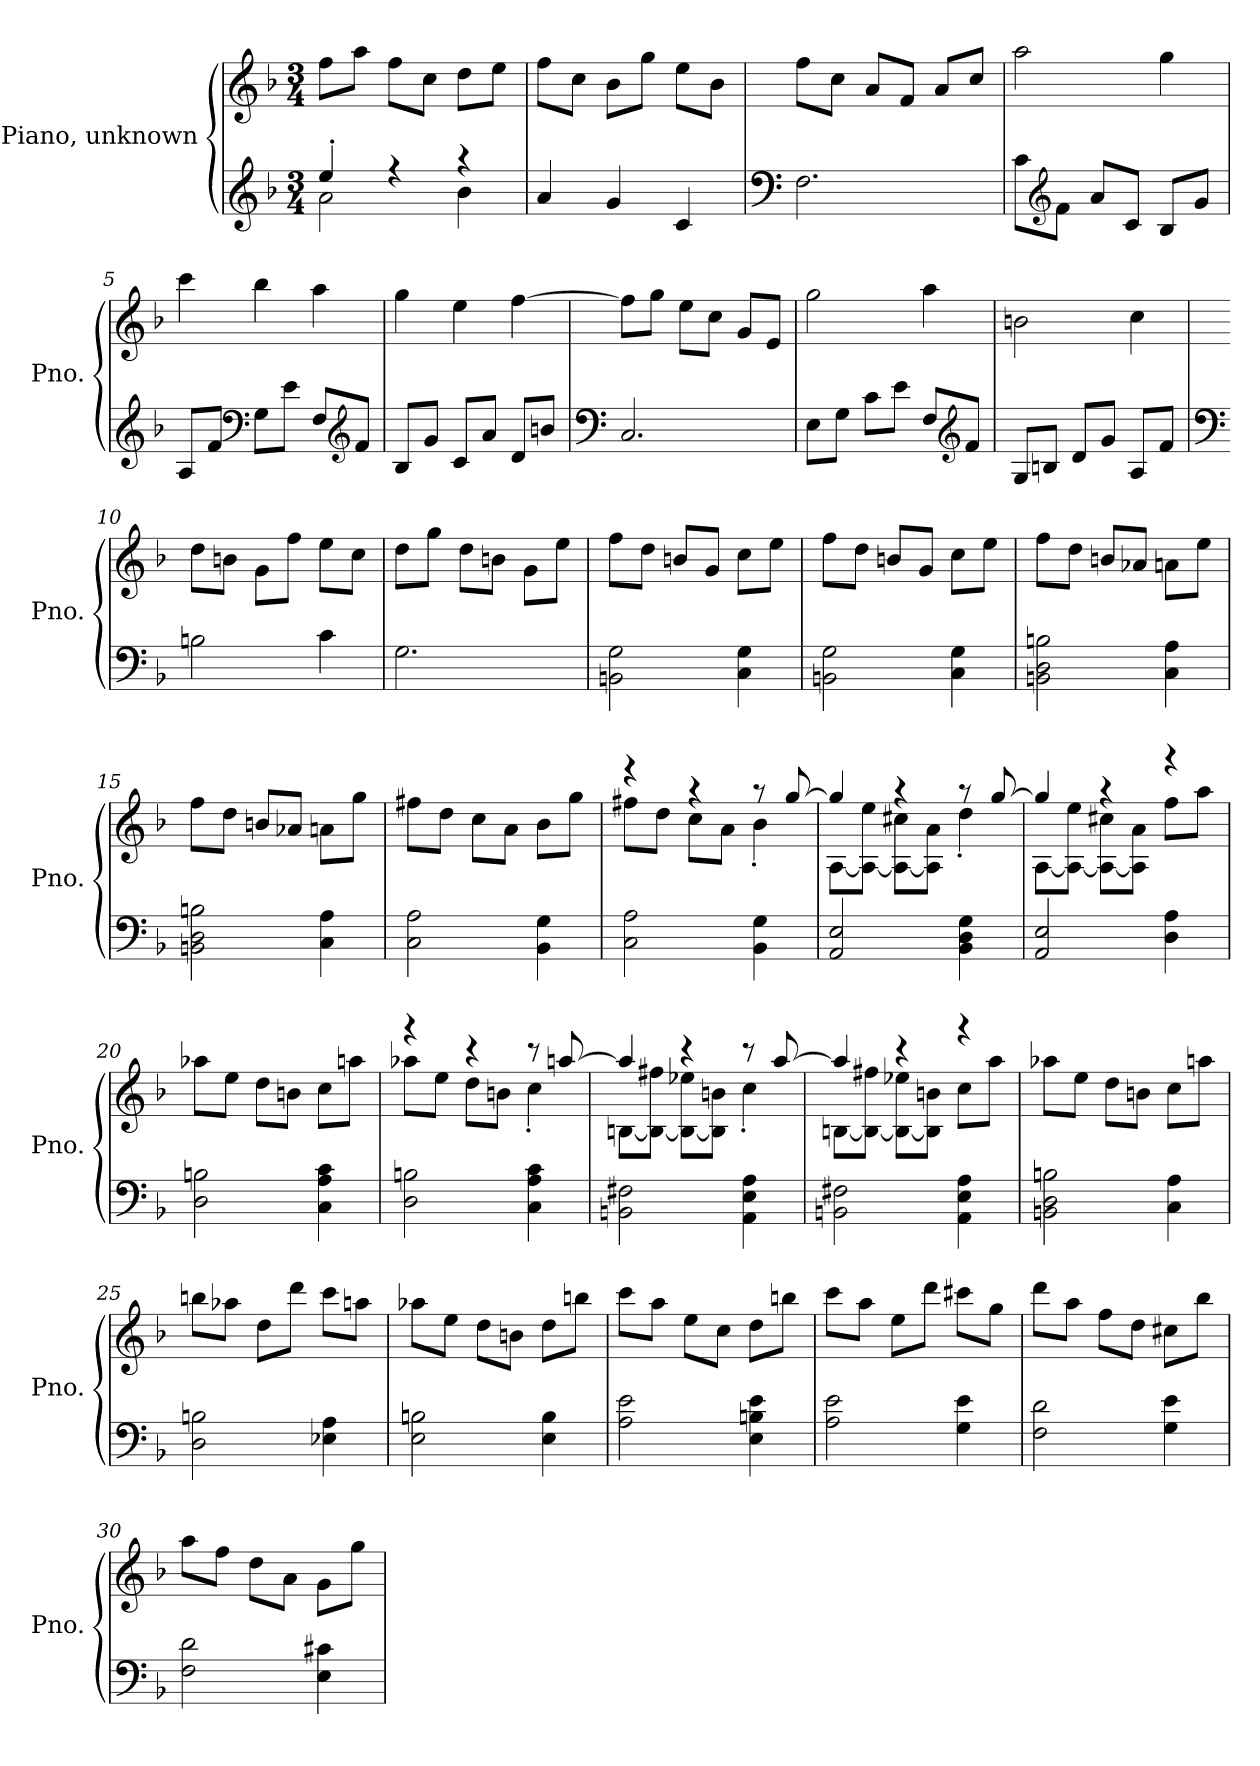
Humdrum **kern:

**kern	**kern
*part1	*part1
*staff2	*staff1
*I"Piano, unknown	*
*I'Pno.	*
*clefG2	*clefG2
*k[b-]	*k[b-]
*M3/4	*M3/4
*MM195	*MM195
=1	=1
*^	*
4ee'/	2a\	8ff\L
.	.	8aa\J
4r	.	8ff\L
.	.	8cc\J
4r	4b-\	8dd\L
.	.	8ee\J
*v	*v	*
=2	=2
4a/	8ff\L
.	8cc\J
4g/	8b-\L
.	8gg\J
4c/	8ee\L
.	8b-\J
=3	=3
*clefF4	*
2.F\	8ff\L
.	8cc\J
.	8a/L
.	8f/J
.	8a/L
.	8cc/J
=4	=4
8c\L	2aa\
*clefG2	*
8f\J	.
8a/L	.
8c/J	.
8B-/L	4gg\
8g/J	.
=5	=5
8A/L	4ccc\
8f/J	.
*clefF4	*
8G\L	4bb-\
8e\J	.
8F/L	4aa\
*clefG2	*
8f/J	.
!!LO:LB:g=z
=6	=6
8B-/L	4gg\
8g/J	.
8c/L	4ee\
8a/J	.
8d/L	[4ff\
8bn/J	.
=7	=7
*clefF4	*
2.C/	8ff\L]
.	8gg\J
.	8ee\L
.	8cc\J
.	8g/L
.	8e/J
=8	=8
8E\L	2gg\
8G\J	.
8c\L	.
8e\J	.
8F/L	4aa\
*clefG2	*
8f/J	.
=9	=9
8G/L	2bn\
8Bn/J	.
8d/L	.
8g/J	.
8A/L	4cc\
8f/J	.
=10	=10
*clefF4	*
2Bn\	8dd\L
.	8bn\J
.	8g\L
.	8ff\J
4c\	8ee\L
.	8cc\J
!!LO:LB:g=z
=11	=11
2.G\	8dd\L
.	8gg\J
.	8dd\L
.	8bn\J
.	8g\L
.	8ee\J
=12	=12
2BBn\ 2G\	8ff\L
.	8dd\J
.	8bn/L
.	8g/J
4C\ 4G\	8cc\L
.	8ee\J
=13	=13
2BBn\ 2G\	8ff\L
.	8dd\J
.	8bn/L
.	8g/J
4C\ 4G\	8cc\L
.	8ee\J
=14	=14
2BBn\ 2D\ 2Bn\	8ff\L
.	8dd\J
.	8bn/L
.	8a-X/J
4C\ 4A\	8an\L
.	8ee\J
=15	=15
2BBn\ 2D\ 2Bn\	8ff\L
.	8dd\J
.	8bn/L
.	8a-X/J
4C\ 4A\	8an\L
.	8gg\J
!!LO:LB:g=z
=16	=16
2C\ 2A\	8ff#X\L
.	8dd\J
.	8cc\L
.	8a\J
4BB-\ 4G\	8b-\L
.	8gg\J
=17	=17
*	*^
2C\ 2A\	4r	8ff#X\L
.	.	8dd\J
.	4r	8cc\L
.	.	8a\J
4BB-\ 4G\	8r	4b-'\
.	[8gg/	.
=18	=18	=18
2AA/ 2E/	4gg/]	[8A\L
.	.	8A\_ 8ee\J
.	4r	8A\_ 8cc#X\L
.	.	8A\] 8a\J
4BB-\ 4D\ 4G\	8r	4dd'\
.	[8gg/	.
=19	=19	=19
2AA/ 2E/	4gg/]	[8A\L
.	.	8A\_ 8ee\J
.	4r	8A\_ 8cc#X\L
.	.	8A\] 8a\J
4D\ 4A\	4r	8ff\L
.	.	8aa\J
*	*v	*v
=20	=20
2D\ 2Bn\	8aa-X\L
.	8ee\J
.	8dd\L
.	8bn\J
4C\ 4A\ 4c\	8cc\L
.	8aan\J
!!LO:LB:g=z
=21	=21
*	*^
2D\ 2Bn\	4r	8aa-X\L
.	.	8ee\J
.	4r	8dd\L
.	.	8bn\J
4C\ 4A\ 4c\	8r	4cc'\
.	[8aan/	.
=22	=22	=22
2BBn\ 2F#X\	4aa/]	[8Bn\L
.	.	8B\_ 8ff#X\J
.	4r	8B\_ 8ee-X\L
.	.	8B\] 8bn\J
4AA\ 4E\ 4A\	8r	4cc'\
.	[8aa/	.
=23	=23	=23
2BBn\ 2F#X\	4aa/]	[8Bn\L
.	.	8B\_ 8ff#X\J
.	4r	8B\_ 8ee-X\L
.	.	8B\] 8bn\J
4AA\ 4E\ 4A\	4r	8cc\L
.	.	8aa\J
*	*v	*v
=24	=24
2BBn\ 2D\ 2Bn\	8aa-X\L
.	8ee\J
.	8dd\L
.	8bn\J
4C\ 4A\	8cc\L
.	8aan\J
=25	=25
2D\ 2Bn\	8bbn\L
.	8aa-X\J
.	8dd\L
.	8ddd\J
4E-X\ 4A\	8ccc\L
.	8aan\J
!!LO:LB:g=z
=26	=26
2E\ 2Bn\	8aa-X\L
.	8ee\J
.	8dd\L
.	8bn\J
4E\ 4B\	8dd\L
.	8bbn\J
=27	=27
2A\ 2e\	8ccc\L
.	8aa\J
.	8ee\L
.	8cc\J
4E\ 4Bn\ 4e\	8dd\L
.	8bbn\J
=28	=28
2A\ 2e\	8ccc\L
.	8aa\J
.	8ee\L
.	8ddd\J
4G\ 4e\	8ccc#X\L
.	8gg\J
=29	=29
2F\ 2d\	8ddd\L
.	8aa\J
.	8ff\L
.	8dd\J
4G\ 4e\	8cc#X\L
.	8bb-\J
=30	=30
2F\ 2d\	8aa\L
.	8ff\J
.	8dd\L
.	8a\J
4E\ 4c#X\	8g\L
.	8gg\J
=	=
*-	*-
